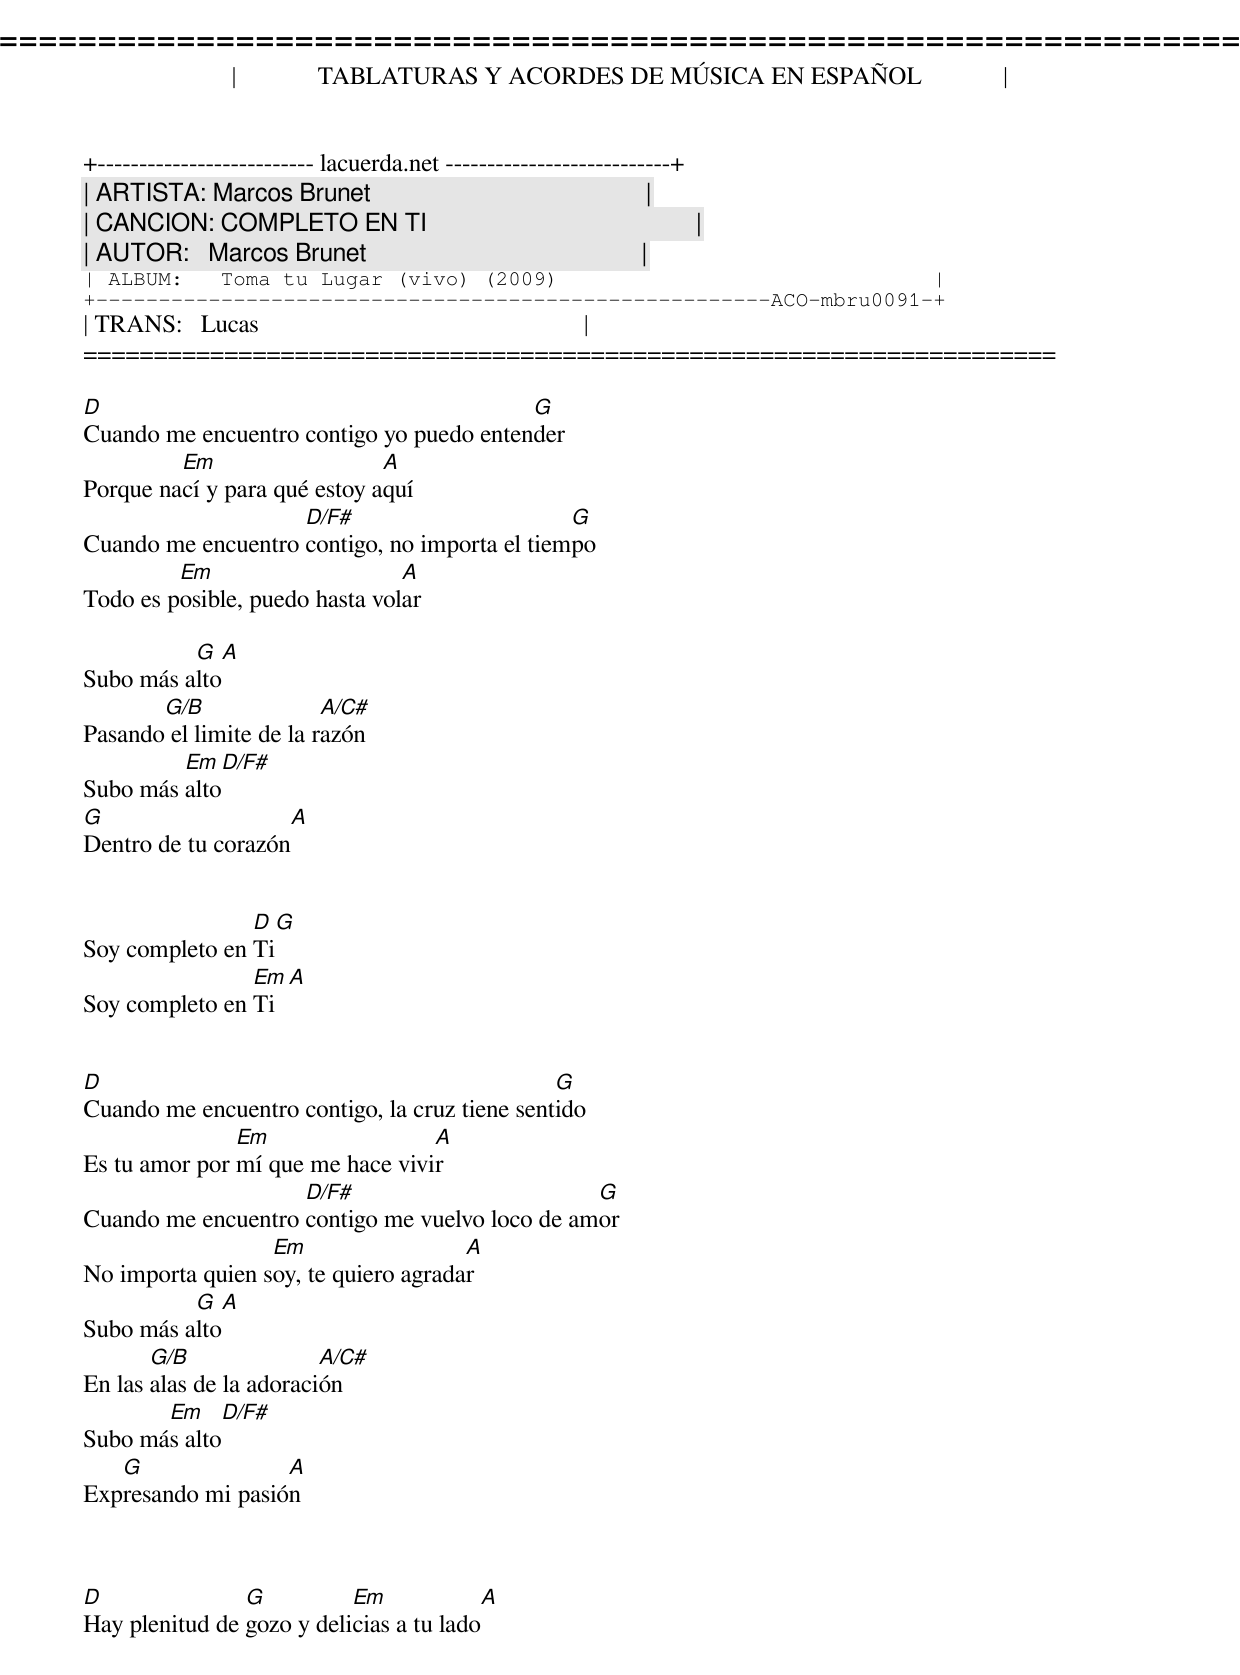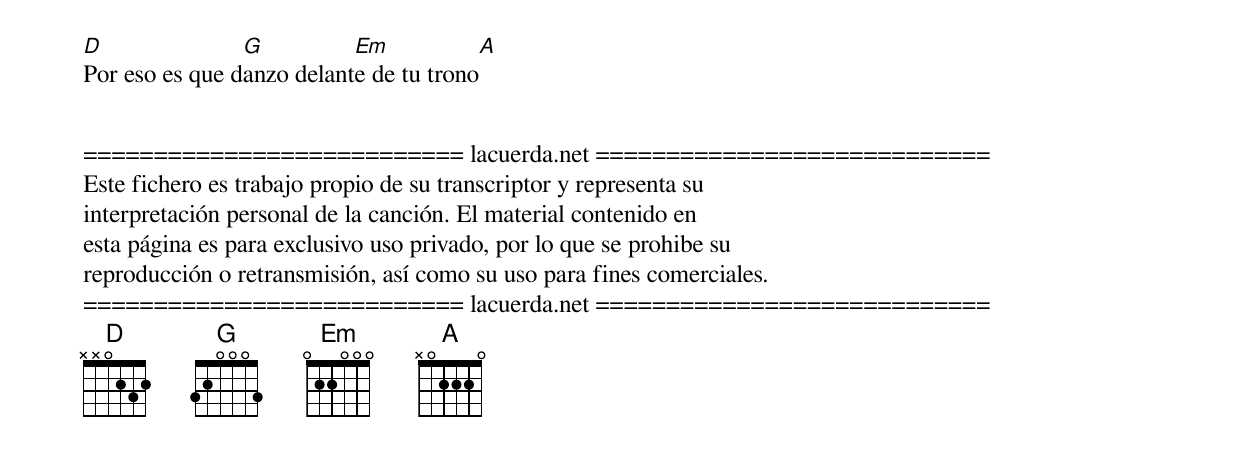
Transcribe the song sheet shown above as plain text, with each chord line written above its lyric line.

=====================================================================
|             TABLATURAS Y ACORDES DE MÚSICA EN ESPAÑOL             |
+-------------------------- lacuerda.net ---------------------------+
| ARTISTA: Marcos Brunet                                            |
| CANCION: COMPLETO EN TI                                           |
| AUTOR:   Marcos Brunet                                            |
| ALBUM:   Toma tu Lugar (vivo) (2009)                              |
+------------------------------------------------------ACO-mbru0091-+
| TRANS:   Lucas                                                    |
=====================================================================

D                                         G
Cuando me encuentro contigo yo puedo entender
         Em                   A
Porque nací y para qué estoy aquí
                    D/F#                       G
Cuando me encuentro contigo, no importa el tiempo
         Em                     A
Todo es posible, puedo hasta volar

          G   A
Subo más alto
       G/B               A/C#
Pasando el limite de la razón
         Em   D/F#
Subo más alto
G                   A
Dentro de tu corazón


                D   G
Soy completo en Ti
                Em  A
Soy completo en Ti


D                                              G
Cuando me encuentro contigo, la cruz tiene sentido
               Em                 A
Es tu amor por mí que me hace vivir
                    D/F#                        G
Cuando me encuentro contigo me vuelvo loco de amor
                  Em                  A
No importa quien soy, te quiero agradar
          G   A
Subo más alto
       G/B               A/C#
En las alas de la adoración
       Em     D/F#
Subo más alto
   G               A
Expresando mi pasión



D               G          Em            A
Hay plenitud de gozo y delicias a tu lado
D               G          Em            A
Por eso es que danzo delante de tu trono


=========================== lacuerda.net ============================
Este fichero es trabajo propio de su transcriptor y representa su
interpretación personal de la canción. El material contenido en
esta página es para exclusivo uso privado, por lo que se prohibe su
reproducción o retransmisión, así como su uso para fines comerciales.
=========================== lacuerda.net ============================
